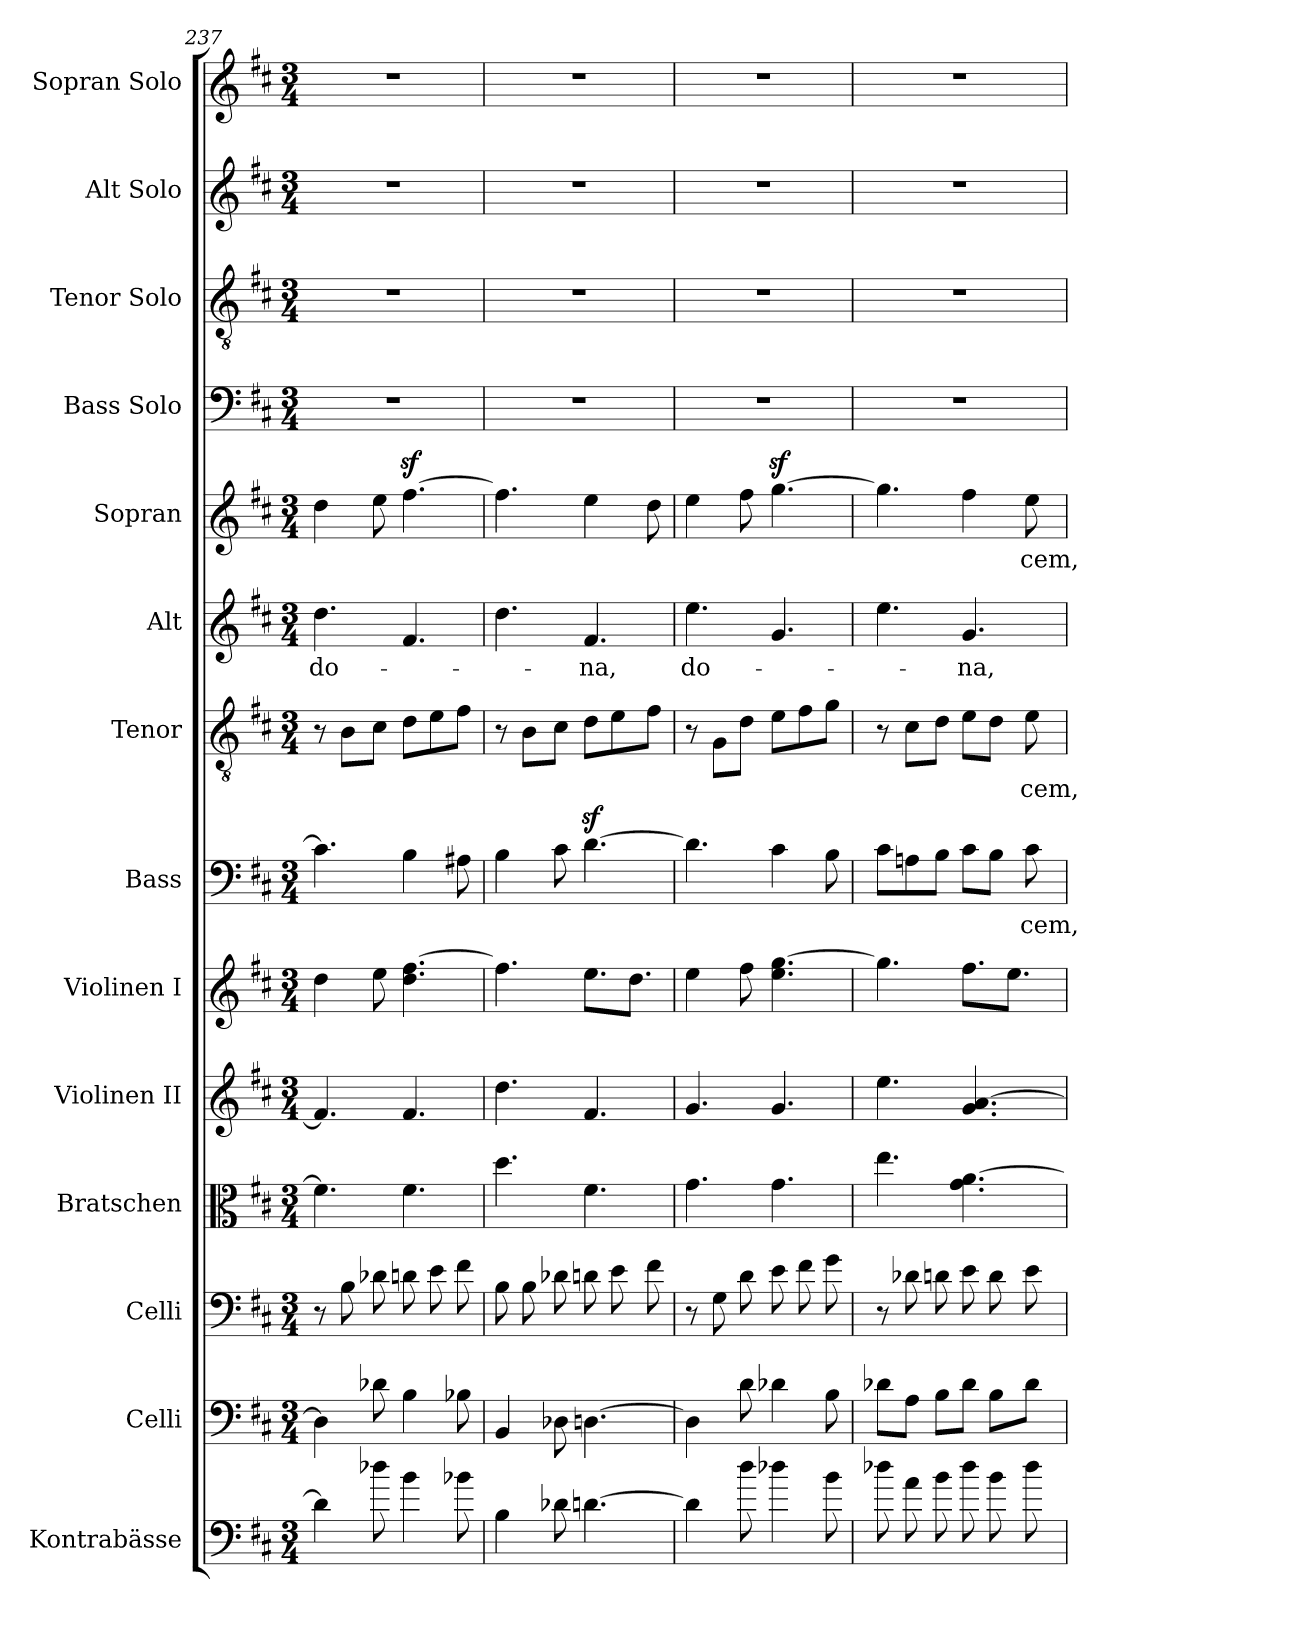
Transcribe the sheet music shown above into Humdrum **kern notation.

**kern	**kern	**kern	**kern	**kern	**kern	**kern	**text	**kern	**text	**kern	**text	**kern	**text	**kern	**kern	**kern	**kern
*part14	*part13	*part12	*part11	*part10	*part9	*part8	*part8	*part7	*part7	*part6	*part6	*part5	*part5	*part4	*part3	*part2	*part1
*staff14	*staff13	*staff12	*staff11	*staff10	*staff9	*staff8	*staff8	*staff7	*staff7	*staff6	*staff6	*staff5	*staff5	*staff4	*staff3	*staff2	*staff1
*I"Kontrabässe	*I"Celli	*I"Celli	*I"Bratschen	*I"Violinen II	*I"Violinen I	*I"Bass	*	*I"Tenor	*	*I"Alt	*	*I"Sopran	*	*I"Bass Solo	*I"Tenor Solo	*I"Alt Solo	*I"Sopran Solo
*	*I'Cl.	*	*	*	*I'Vl.	*I'B.	*	*I'T.	*	*I'A.	*	*I'S.	*	*I'B.S.	*I'T.S.	*I'A.S.	*I'S.S.
*clefF4	*clefF4	*clefF4	*clefC3	*clefG2	*clefG2	*clefF4	*	*clefGv2	*	*clefG2	*	*clefG2	*	*clefF4	*clefGv2	*clefG2	*clefG2
*ITrd7c12	*	*	*	*	*	*	*	*	*	*	*	*	*	*	*	*	*
*k[f#c#]	*k[f#c#]	*k[f#c#]	*k[f#c#]	*k[f#c#]	*k[f#c#]	*k[f#c#]	*	*k[f#c#]	*	*k[f#c#]	*	*k[f#c#]	*	*k[f#c#]	*k[f#c#]	*k[f#c#]	*k[f#c#]
*	*D:	*D:	*D:	*D:	*D:	*D:	*	*D:	*	*D:	*	*D:	*	*D:	*D:	*D:	*D:
*M3/4	*M3/4	*M3/4	*M3/4	*M3/4	*M3/4	*M3/4	*	*M3/4	*	*M3/4	*	*M3/4	*	*M3/4	*M3/4	*M3/4	*M3/4
=237	=237	=237	=237	=237	=237	=237	=237	=237	=237	=237	=237	=237	=237	=237	=237	=237	=237
!	!	!	!	!	!	!	!	!	!	!	!LO:LY:b	!	!	!	!	!	!
4D-\]	4D-\]	8r	4.f#\]	4.f#/]	4dd\	4.c#\]	.	8r	.	4.dd\	-do-	4dd\	.	2.r	2.r	2.r	2.r
.	.	8B\	.	.	.	.	.	8B\L	.	.	.	.	.	.	.	.	.
8d-X\	8d-X\	8d-X\	.	.	8ee\	.	.	8c#\J	.	.	.	8ee\	.	.	.	.	.
4B\	4B\	8dn\	4.f#\	4.f#/	4.dd\ [4.ff#\	4B\	.	8d\L	.	4.f#/	.	[4.ff#z>\	.	.	.	.	.
.	.	8e\	.	.	.	.	.	8e\	.	.	.	.	.	.	.	.	.
8B-X\	8B-X\	8f#\	.	.	.	8A#X\	.	8f#\J	.	.	.	.	.	.	.	.	.
=238	=238	=238	=238	=238	=238	=238	=238	=238	=238	=238	=238	=238	=238	=238	=238	=238	=238
4BB\	4BB/	8B\	4.dd\	4.dd\	4.ff#\]	4B\	.	8r	.	4.dd\	.	4.ff#\]	.	2.r	2.r	2.r	2.r
.	.	8B\	.	.	.	.	.	8B\L	.	.	.	.	.	.	.	.	.
8D-X\	8D-X\	8d-X\	.	.	.	8c#\	.	8c#\J	.	.	.	.	.	.	.	.	.
!	!	!	!	!	!	!	!	!	!	!	!LO:LY:b	!	!	!	!	!	!
[4.Dn\	[4.Dn\	8dn\	4.f#\	4.f#/	8.ee\L	[4.dz>\	.	8d\L	.	4.f#/	na,	4ee\	.	.	.	.	.
.	.	8e\	.	.	.	.	.	8e\	.	.	.	.	.	.	.	.	.
.	.	.	.	.	8.dd\J	.	.	.	.	.	.	.	.	.	.	.	.
.	.	8f#\	.	.	.	.	.	8f#\J	.	.	.	8dd\	.	.	.	.	.
=239	=239	=239	=239	=239	=239	=239	=239	=239	=239	=239	=239	=239	=239	=239	=239	=239	=239
!	!	!	!	!	!	!	!	!	!	!	!LO:LY:b	!	!	!	!	!	!
4D\]	4D\]	8r	4.g\	4.g/	4ee\	4.d\]	.	8r	.	4.ee\	-do-	4ee\	.	2.r	2.r	2.r	2.r
.	.	8G\	.	.	.	.	.	8G\L	.	.	.	.	.	.	.	.	.
8d\	8d\	8d\	.	.	8ff#\	.	.	8d\J	.	.	.	8ff#\	.	.	.	.	.
4d-X\	4d-X\	8e\	4.g\	4.g/	4.ee\ [4.gg\	4c#\	.	8e\L	.	4.g/	.	[4.ggz>\	.	.	.	.	.
.	.	8f#\	.	.	.	.	.	8f#\	.	.	.	.	.	.	.	.	.
8B\	8B\	8g\	.	.	.	8B\	.	8g\J	.	.	.	.	.	.	.	.	.
!!LO:PB:g=z
=240	=240	=240	=240	=240	=240	=240	=240	=240	=240	=240	=240	=240	=240	=240	=240	=240	=240
8d-X\	8d-X\L	8r	4.ee\	4.ee\	4.gg\]	8c#\L	.	8r	.	4.ee\	.	4.gg\]	.	2.r	2.r	2.r	2.r
8A\	8A\J	8d-X\	.	.	.	8An\	.	8c#\L	.	.	.	.	.	.	.	.	.
8B\	8B\L	8dn\	.	.	.	8B\J	.	8d\J	.	.	.	.	.	.	.	.	.
!	!	!	!	!	!	!	!	!	!	!	!LO:LY:b	!	!	!	!	!	!
8d-\	8d-\J	8e\	4.g\ [4.a\	4.g/ [4.a/	8.ff#\L	8c#\L	.	8e\L	.	4.g/	na,	4ff#\	.	.	.	.	.
8B\	8B\L	8d\	.	.	.	8B\J	.	8d\J	.	.	.	.	.	.	.	.	.
.	.	.	.	.	8.ee\J	.	.	.	.	.	.	.	.	.	.	.	.
!	!	!	!	!	!	!	!LO:LY:b	!	!LO:LY:b	!	!	!	!LO:LY:b	!	!	!	!
8d-\	8d-\J	8e\	.	.	.	8c#\	cem,	8e\	cem,	.	.	8ee\	cem,	.	.	.	.
=	=	=	=	=	=	=	=	=	=	=	=	=	=	=	=	=	=
*-	*-	*-	*-	*-	*-	*-	*-	*-	*-	*-	*-	*-	*-	*-	*-	*-	*-
